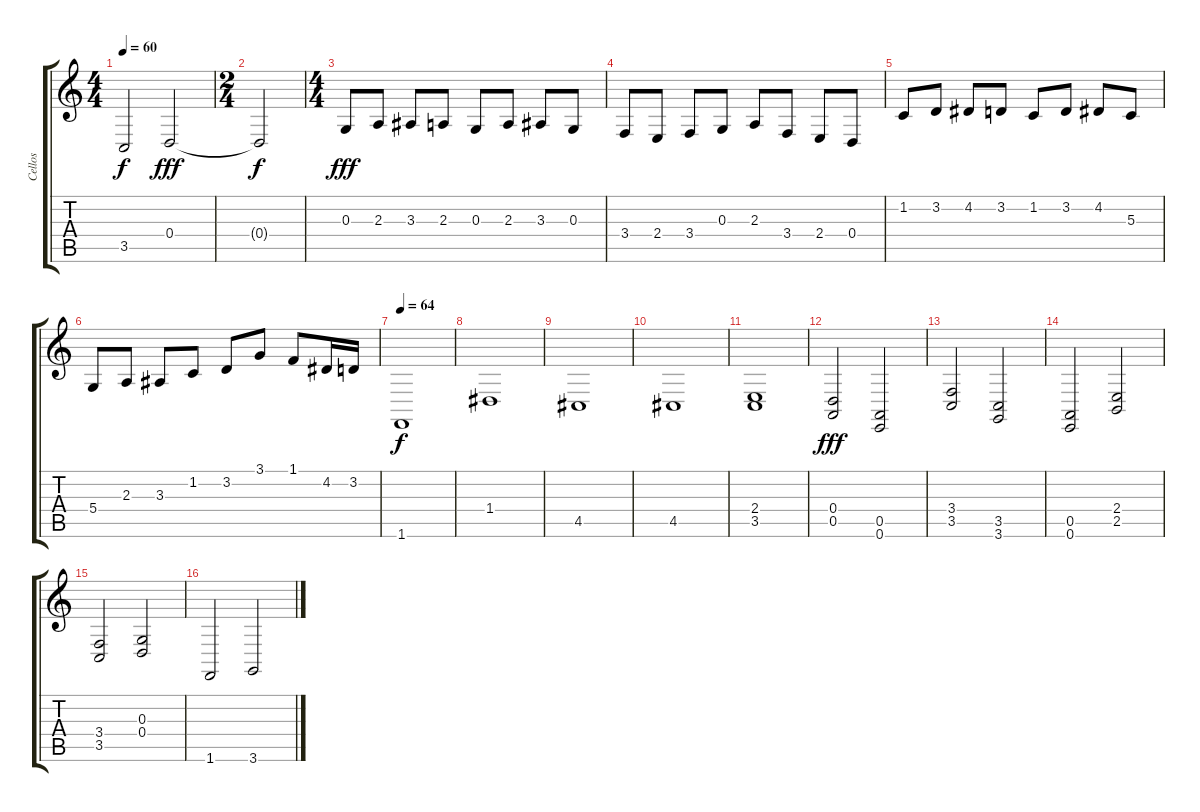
\track ("Cellos              " "Cellos    ") {instrument cello}
\staff {score tabs}
\tuning (E4 B3 G3 D3 A2 E2) {hide}
\ts (4 4)
\tempo 60
\clef g2
\ks c
3.5{t}.2{dy f} 0.4.2{dy fff} |
\ts (2 4)
0.4{t}.2{dy f} |
\ts (4 4)
0.3.8{dy fff instrument stringensemble1} 2.3.8 3.3.8 2.3.8 0.3.8 2.3.8 3.3.8 0.3.8 |
3.4.8 2.4.8 3.4.8 0.3.8 2.3.8 3.4.8 2.4.8 0.4.8 |
1.2.8 3.2.8 4.2.8 3.2.8 1.2.8 3.2.8 4.2.8 5.3.8 |
5.4.8 2.3.8 3.3.8 1.2.8 3.2.8 3.1.8 1.1.8 4.2.16 3.2.16 |
\tempo 64
1.6.1{dy f instrument stringensemble2} |
1.4.1 |
4.5.1 |
4.5.1 |
(2.4 3.5).1 |
(0.4 0.5).2{dy fff} (0.5 0.6).2 |
(3.4 3.5).2 (3.5 3.6).2 |
(0.5 0.6).2 (2.4 2.5).2 |
(3.4 3.5).2 (0.3 0.4).2 |
1.6.2 3.6.2
